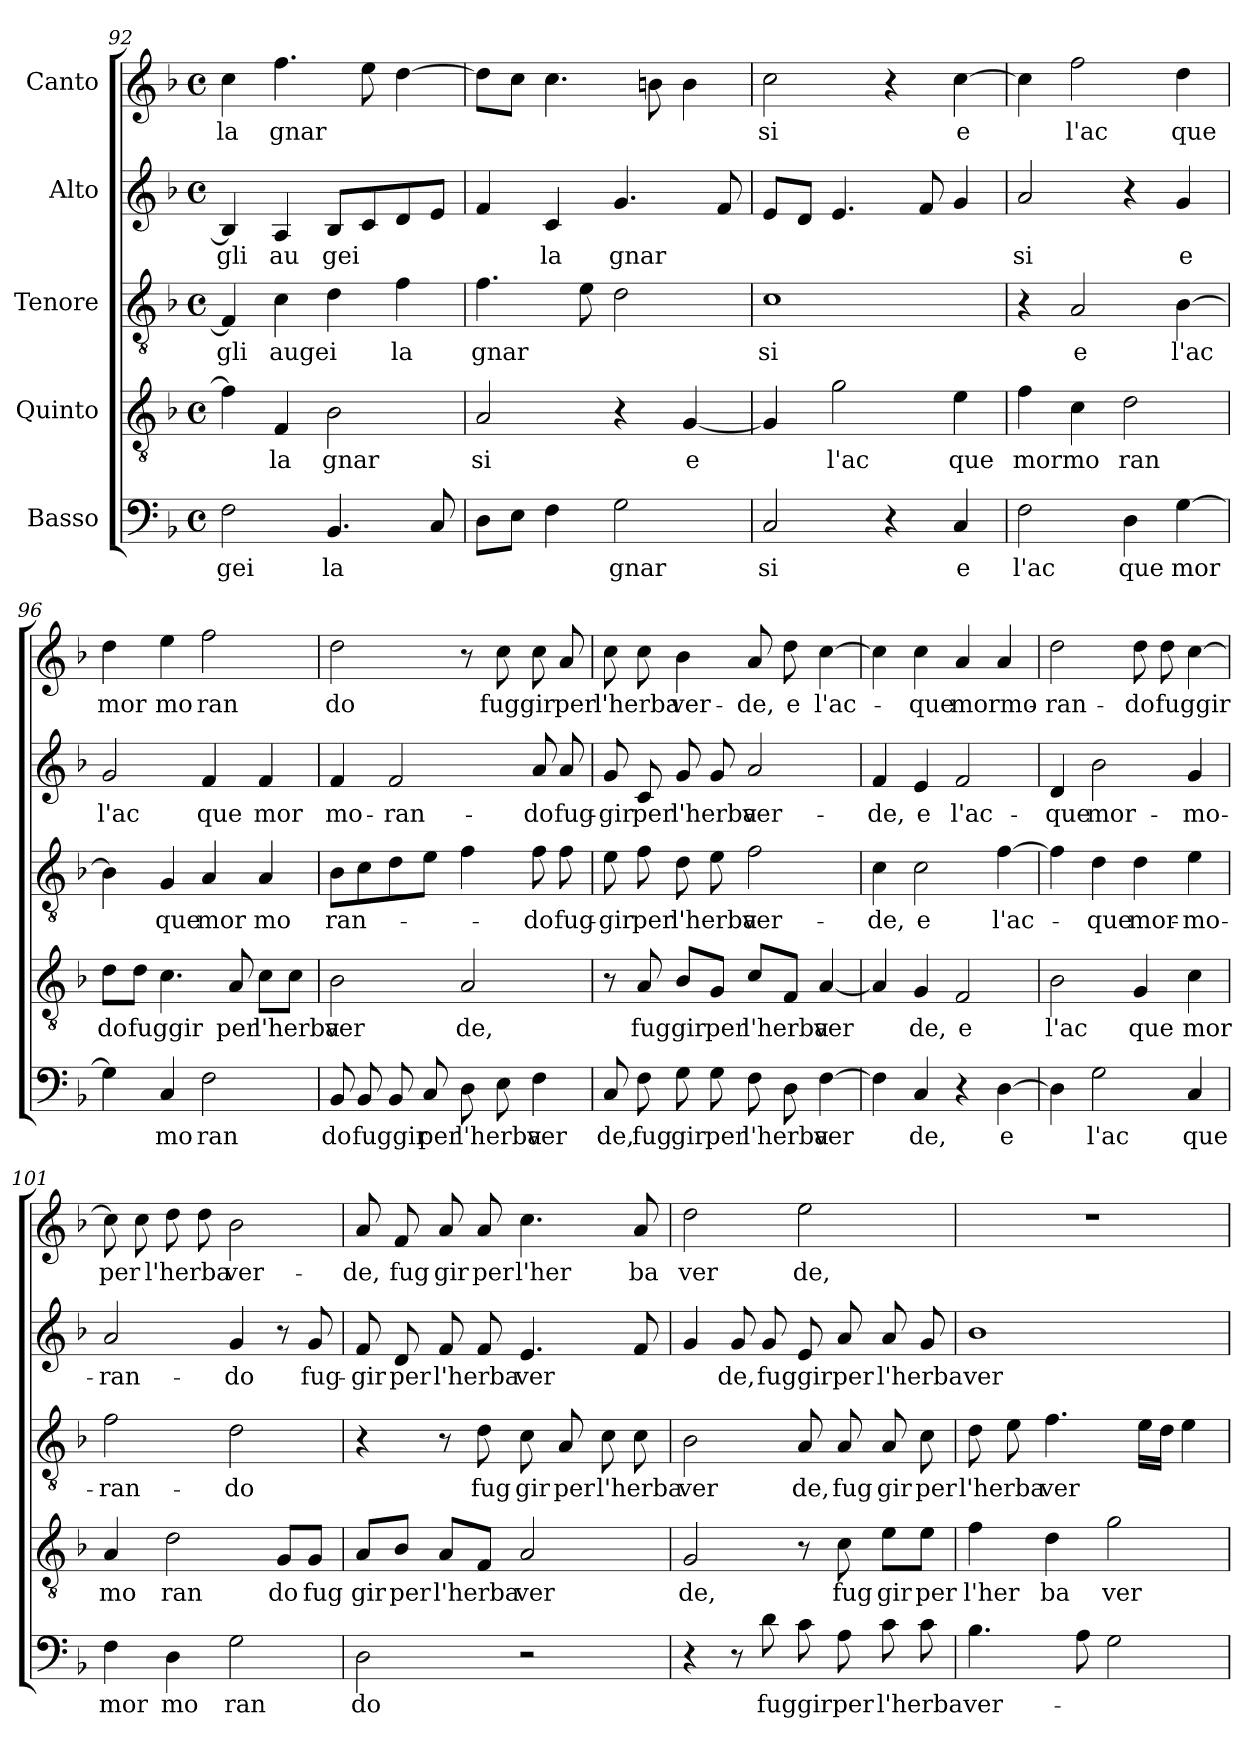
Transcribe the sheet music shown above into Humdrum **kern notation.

**kern	**text	**kern	**text	**kern	**text	**kern	**text	**kern	**text
*part5	*part5	*part4	*part4	*part3	*part3	*part2	*part2	*part1	*part1
*staff5	*staff5	*staff4	*staff4	*staff3	*staff3	*staff2	*staff2	*staff1	*staff1
*I"Basso	*	*I"Quinto	*	*I"Tenore	*	*I"Alto	*	*I"Canto	*
*clefF4	*	*clefGv2	*	*clefGv2	*	*clefG2	*	*clefG2	*
*k[b-]	*	*k[b-]	*	*k[b-]	*	*k[b-]	*	*k[b-]	*
*F:	*	*F:	*	*F:	*	*F:	*	*F:	*
*M4/4	*	*M4/4	*	*M4/4	*	*M4/4	*	*M4/4	*
*met(c)	*	*met(c)	*	*met(c)	*	*met(c)	*	*met(c)	*
=92	=92	=92	=92	=92	=92	=92	=92	=92	=92
!	!LO:LY:b:cj	!	!	!	!LO:LY:b	!	!LO:LY:b	!	!LO:LY:b:cj
2F\	gei	4f\]	.	4F/]	gli	4B-/]	gli	4cc\	la
!	!	!	!LO:LY:b:cj	!	!LO:LY:b	!	!LO:LY:b	!	!LO:LY:b
.	.	4F/	la	4c\	augei	(4A/	au	4.ff\	gnar
!	!LO:LY:b:cj	!	!LO:LY:b:cj	!	!	!	!LO:LY:b	!	!
4.BB-/	la	2B-\	gnar	4d\	.	8B-/L	gei	.	.
.	.	.	.	.	.	8c/	.	8ee\	.
!	!	!	!	!	!LO:LY:b:cj	!	!	!	!
.	.	.	.	4f\	la	8d/	.	[>4dd\	.
8C/	.	.	.	.	.	8e/J	.	.	.
=93	=93	=93	=93	=93	=93	=93	=93	=93	=93
!	!	!	!LO:LY:b:cj	!	!LO:LY:b	!	!	!	!
8D\L	.	2A/	si	4.f\	gnar	4f/	.	8dd\L]	.
8E\J	.	.	.	.	.	.	.	8cc\J	.
!	!	!	!	!	!	!	!LO:LY:b:cj	!	!
4F\	.	.	.	.	.	4c/	la	4.cc\	.
.	.	.	.	8e\	.	.	.	.	.
!	!LO:LY:b:cj	!	!	!	!	!	!LO:LY:b	!	!
2G\	gnar	4r	.	2d\	.	4.g/	gnar	.	.
.	.	.	.	.	.	.	.	8b\	.
!	!	!	!LO:LY:b:cj	!	!	!	!	!	!
.	.	[<4G/	e	.	.	.	.	4b\	.
.	.	.	.	.	.	8f/	.	.	.
=94	=94	=94	=94	=94	=94	=94	=94	=94	=94
!	!LO:LY:b:cj	!	!	!	!LO:LY:b:cj	!	!	!	!LO:LY:b:cj
2C/	si	4G/]	.	1c	si	8e/L	.	2cc\	si
.	.	.	.	.	.	8d/J	.	.	.
!	!	!	!LO:LY:b:cj	!	!	!	!	!	!
.	.	2g\	l'ac	.	.	4.e/	.	.	.
4r	.	.	.	.	.	.	.	4r	.
.	.	.	.	.	.	8f/	.	.	.
!	!LO:LY:b:cj	!	!LO:LY:b:cj	!	!	!	!	!	!LO:LY:b:cj
4C/	e	4e\	que	.	.	4g/	.	[>4cc\	e
=95	=95	=95	=95	=95	=95	=95	=95	=95	=95
!	!LO:LY:b:cj	!	!LO:LY:b:cj	!	!	!	!LO:LY:b:cj	!	!
2F\	l'ac	4f\	mormo	4r	.	2a/	si	4cc\]	.
!	!	!	!	!	!LO:LY:b:cj	!	!	!	!LO:LY:b:cj
.	.	4c\	.	2A/	e	.	.	2ff\	l'ac
!	!LO:LY:b:cj	!	!LO:LY:b:cj	!	!	!	!	!	!
4D\	que	2d\	ran	.	.	4r	.	.	.
!	!LO:LY:b	!	!	!	!LO:LY:b	!	!LO:LY:b:cj	!	!LO:LY:b:cj
[>4G\	mor	.	.	[>4B-\	l'ac	4g/	e	4dd\	que
=96	=96	=96	=96	=96	=96	=96	=96	=96	=96
!	!	!	!LO:LY:b:cj	!	!	!	!LO:LY:b:cj	!	!LO:LY:b:cj
4G\]	.	8d\L	do	4B-\]	.	2g/	l'ac	4dd\	mor
!	!	!	!LO:LY:b:cj	!	!	!	!	!	!
.	.	8d\J	fuggir	.	.	.	.	.	.
!	!LO:LY:b:cj	!	!	!	!LO:LY:b:cj	!	!	!	!LO:LY:b:cj
4C/	mo	4.c\	.	4G/	que	.	.	4ee\	mo
!	!LO:LY:b:cj	!	!	!	!LO:LY:b:cj	!	!LO:LY:b:cj	!	!LO:LY:b:cj
2F\	ran	.	.	4A/	mor	4f/	que	2ff\	ran
!	!	!	!LO:LY:b:cj	!	!	!	!	!	!
.	.	8A/	per	.	.	.	.	.	.
!	!	!	!LO:LY:b:cj	!	!LO:LY:b:cj	!	!LO:LY:b:cj	!	!
.	.	8c\L	l'herba	4A/	mo	4f/	mor	.	.
.	.	8c\J	.	.	.	.	.	.	.
!!LO:LB:g=z
=97	=97	=97	=97	=97	=97	=97	=97	=97	=97
!	!LO:LY:b:cj	!	!LO:LY:b:cj	!	!LO:LY:b	!	!LO:LY:b:cj	!	!LO:LY:b:cj
8BB-/	do	2B-\	ver	8B-\L	ran-	4f/	mo-	2dd\	do
!	!LO:LY:b:cj	!	!	!	!	!	!	!	!
8BB-/	fuggir	.	.	8c\	.	.	.	.	.
!	!	!	!	!	!	!	!LO:LY:b:cj	!	!
8BB-/	.	.	.	8d\	.	2f/	-ran-	.	.
!	!LO:LY:b:cj	!	!	!	!	!	!	!	!
8C/	per	.	.	8e\J	.	.	.	.	.
!	!LO:LY:b:cj	!	!LO:LY:b:cj	!	!	!	!	!	!
8D\	l'herba	2A/	de,	4f\	.	.	.	8r	.
!	!	!	!	!	!	!	!	!	!LO:LY:b:cj
8E\	.	.	.	.	.	.	.	8cc\	fuggir
!	!LO:LY:b:cj	!	!	!	!LO:LY:b:cj	!	!LO:LY:b:cj	!	!
4F\	ver	.	.	8f\	-do	8a/	-do	8cc\	.
!	!	!	!	!	!LO:LY:b:cj	!	!LO:LY:b:cj	!	!LO:LY:b:cj
.	.	.	.	8f\	fug-	8a/	fug-	8a/	per
=98	=98	=98	=98	=98	=98	=98	=98	=98	=98
!	!LO:LY:b:cj	!	!	!	!LO:LY:b:cj	!	!LO:LY:b:cj	!	!LO:LY:b:cj
8C/	de,	8r	.	8e\	-gir	8g/	-gir	8cc\	l'herba
!	!LO:LY:b:cj	!	!LO:LY:b:cj	!	!LO:LY:b:cj	!	!LO:LY:b:cj	!	!
8F\	fug	8A/	fug	8f\	per	8c/	per	8cc\	.
!	!LO:LY:b:cj	!	!LO:LY:b:cj	!	!LO:LY:b:cj	!	!LO:LY:b:cj	!	!LO:LY:b:cj
8G\	gir	8B-/L	gir	8d\	l'herba	8g/	l'herba	4b-\	ver-
!	!LO:LY:b:cj	!	!LO:LY:b:cj	!	!	!	!	!	!
8G\	per	8G/J	per	8e\	.	8g/	.	.	.
!	!LO:LY:b:cj	!	!LO:LY:b:cj	!	!LO:LY:b:cj	!	!LO:LY:b:cj	!	!LO:LY:b:cj
8F\	l'herba	8c/L	l'herba	2f\	ver-	2a/	ver-	8a/	-de,
!	!	!	!	!	!	!	!	!	!LO:LY:b:cj
8D\	.	8F/J	.	.	.	.	.	8dd\	e
!	!LO:LY:b	!	!LO:LY:b	!	!	!	!	!	!LO:LY:b
[>4F\	ver	[<4A/	ver	.	.	.	.	[>4cc\	l'ac-
=99	=99	=99	=99	=99	=99	=99	=99	=99	=99
!	!	!	!	!	!LO:LY:b:cj	!	!LO:LY:b:cj	!	!
4F\]	.	4A/]	.	4c\	-de,	4f/	-de,	4cc\]	.
!	!LO:LY:b:cj	!	!LO:LY:b:cj	!	!LO:LY:b:cj	!	!LO:LY:b:cj	!	!LO:LY:b:cj
4C/	de,	4G/	de,	2c\	e	4e/	e	4cc\	-que
!	!	!	!LO:LY:b:cj	!	!	!	!LO:LY:b:cj	!	!LO:LY:b:cj
4r	.	2F/	e	.	.	2f/	l'ac-	4a/	mormo-
!	!LO:LY:b:cj	!	!	!	!LO:LY:b	!	!	!	!
[>4D\	e	.	.	[>4f\	l'ac-	.	.	4a/	.
=100	=100	=100	=100	=100	=100	=100	=100	=100	=100
!	!	!	!LO:LY:b:cj	!	!	!	!LO:LY:b:cj	!	!LO:LY:b:cj
4D\]	.	2B-\	l'ac	4f\]	.	4d/	-que	2dd\	-ran-
!	!LO:LY:b:cj	!	!	!	!LO:LY:b:cj	!	!LO:LY:b:cj	!	!
2G\	l'ac	.	.	4d\	-que	2b-\	mor-	.	.
!	!	!	!LO:LY:b:cj	!	!LO:LY:b:cj	!	!	!	!LO:LY:b:cj
.	.	4G/	que	4d\	mor-	.	.	8dd\	-do
!	!	!	!	!	!	!	!	!	!LO:LY:b:cj
.	.	.	.	.	.	.	.	8dd\	fuggir
!	!LO:LY:b:cj	!	!LO:LY:b:cj	!	!LO:LY:b:cj	!	!LO:LY:b:cj	!	!
4C/	que	4c\	mor	4e\	-mo-	4g/	-mo-	[>4cc\	.
=101	=101	=101	=101	=101	=101	=101	=101	=101	=101
!	!LO:LY:b:cj	!	!LO:LY:b:cj	!	!LO:LY:b:cj	!	!LO:LY:b:cj	!	!LO:LY:b
4F\	mor	4A/	mo	2f\	-ran-	2a/	-ran-	8cc\]	per
.	.	.	.	.	.	.	.	8cc\	.
!	!LO:LY:b:cj	!	!LO:LY:b:cj	!	!	!	!	!	!LO:LY:b:cj
4D\	mo	2d\	ran	.	.	.	.	8dd\	l'herba
.	.	.	.	.	.	.	.	8dd\	.
!	!LO:LY:b:cj	!	!	!	!LO:LY:b:cj	!	!LO:LY:b:cj	!	!LO:LY:b:cj
2G\	ran	.	.	2d\	-do	4g/	-do	2b-\	ver-
!	!	!	!LO:LY:b:cj	!	!	!	!	!	!
.	.	8G/L	do	.	.	8r	.	.	.
!	!	!	!LO:LY:b:cj	!	!	!	!LO:LY:b:cj	!	!
.	.	8G/J	fug	.	.	8g/	fug-	.	.
!!LO:PB:g=z
=102	=102	=102	=102	=102	=102	=102	=102	=102	=102
!	!LO:LY:b:cj	!	!LO:LY:b:cj	!	!	!	!LO:LY:b:cj	!	!LO:LY:b:cj
2D\	do	8A/L	gir	4r	.	8f/	-gir	8a/	-de,
!	!	!	!LO:LY:b:cj	!	!	!	!LO:LY:b:cj	!	!LO:LY:b:cj
.	.	8B-/J	per	.	.	8d/	per	8f/	fug
!	!	!	!LO:LY:b:cj	!	!	!	!LO:LY:b:cj	!	!LO:LY:b:cj
.	.	8A/L	l'herba	8r	.	8f/	l'herba	8a/	gir
!	!	!	!	!	!LO:LY:b:cj	!	!	!	!LO:LY:b:cj
.	.	8F/J	.	8d\	fug	8f/	.	8a/	per
!	!	!	!LO:LY:b:cj	!	!LO:LY:b:cj	!	!LO:LY:b	!	!LO:LY:b:cj
2r	.	2A/	ver	8c\	gir	4.e/	ver	4.cc\	l'her
!	!	!	!	!	!LO:LY:b:cj	!	!	!	!
.	.	.	.	8A/	per	.	.	.	.
!	!	!	!	!	!LO:LY:b:cj	!	!	!	!
.	.	.	.	8c\	l'herba	.	.	.	.
!	!	!	!	!	!	!	!	!	!LO:LY:b:cj
.	.	.	.	8c\	.	8f/	.	8a/	ba
=103	=103	=103	=103	=103	=103	=103	=103	=103	=103
!	!	!	!LO:LY:b:cj	!	!LO:LY:b:cj	!	!	!	!LO:LY:b:cj
4r	.	2G/	de,	2B-\	ver	4g/	.	2dd\	ver
!	!	!	!	!	!	!	!LO:LY:b:cj	!	!
8r	.	.	.	.	.	8g/	de,	.	.
!	!LO:LY:b:cj	!	!	!	!	!	!LO:LY:b:cj	!	!
8d\	fuggir	.	.	.	.	8g/	fuggir	.	.
!	!	!	!	!	!LO:LY:b:cj	!	!	!	!LO:LY:b:cj
8c\	.	8r	.	8A/	de,	8e/	.	2ee\	de,
!	!LO:LY:b:cj	!	!LO:LY:b:cj	!	!LO:LY:b:cj	!	!LO:LY:b:cj	!	!
8A\	per	8c\	fug	8A/	fug	8a/	per	.	.
!	!LO:LY:b:cj	!	!LO:LY:b:cj	!	!LO:LY:b:cj	!	!LO:LY:b:cj	!	!
8c\	l'herba	8e\L	gir	8A/	gir	8a/	l'herba	.	.
!	!	!	!LO:LY:b:cj	!	!LO:LY:b:cj	!	!	!	!
8c\	.	8e\J	per	8c\	per	8g/	.	.	.
=104	=104	=104	=104	=104	=104	=104	=104	=104	=104
!	!LO:LY:b	!	!LO:LY:b:cj	!	!LO:LY:b:cj	!	!LO:LY:b:cj	!LO:N:vis=1	!
4.B-\	ver-	4f\	l'her	8d\	l'herba	1b-	ver	1r	.
.	.	.	.	8e\	.	.	.	.	.
!	!	!	!LO:LY:b:cj	!	!LO:LY:b	!	!	!	!
.	.	4d\	ba	4.f\	ver	.	.	.	.
8A\	.	.	.	.	.	.	.	.	.
!	!	!	!LO:LY:b:cj	!	!	!	!	!	!
2G\	.	2g\	ver	.	.	.	.	.	.
.	.	.	.	16e\L	.	.	.	.	.
.	.	.	.	16d\J	.	.	.	.	.
.	.	.	.	4e\	.	.	.	.	.
=	=	=	=	=	=	=	=	=	=
*-	*-	*-	*-	*-	*-	*-	*-	*-	*-
